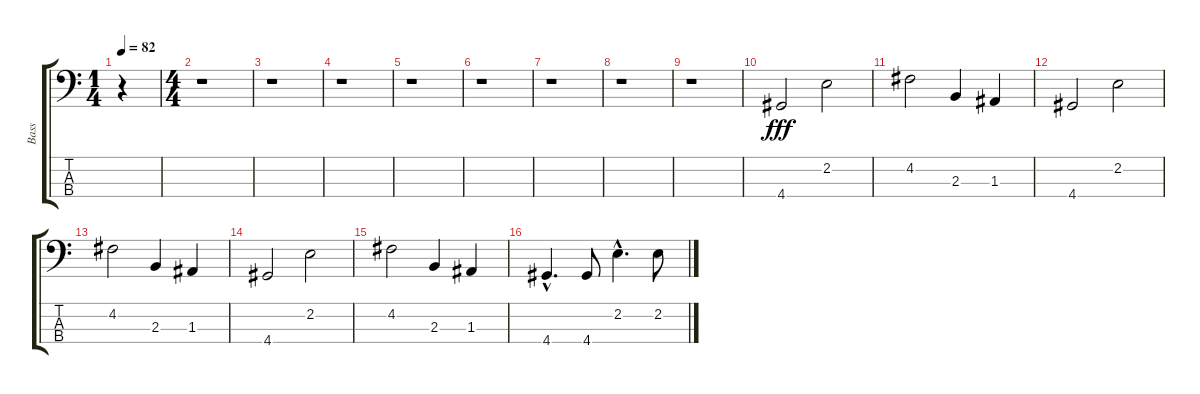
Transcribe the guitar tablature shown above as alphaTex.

\track ("Bass" "Bass") {instrument fretlessbass}
\staff {score tabs}
\tuning (G2 D2 A1 E1) {hide}
\ts (1 4)
\tempo 82
\clef f4
\ks c
r.4{dy fff instrument fretlessbass} |
\ts (4 4)
r.1 |
r.1 |
r.1 |
r.1 |
r.1 |
r.1 |
r.1 |
r.1 |
4.4.2 2.2.2 |
4.2.2 2.3.4 1.3.4 |
4.4.2 2.2.2 |
4.2.2 2.3.4 1.3.4 |
4.4.2 2.2.2 |
4.2.2 2.3.4 1.3.4 |
4.4{hac}.4{d} 4.4.8 2.2{hac}.4{d} 2.2.8
